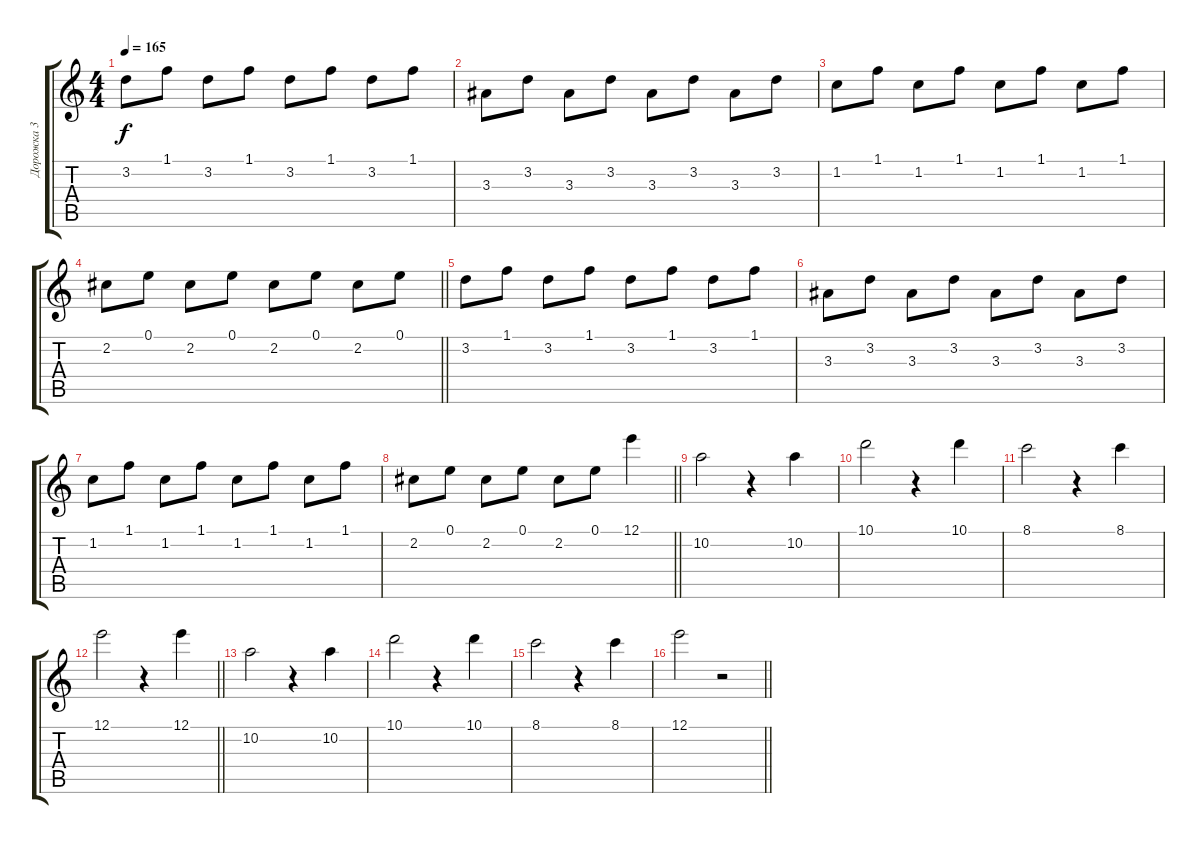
\track ("Дорожка 3" "Дорожка 3") {instrument electricguitarmuted}
\staff {score tabs}
\tuning (E4 B3 G3 D3 A2 E2) {hide}
\ts (4 4)
\tempo 165
\clef g2
\ks c
3.2.8{dy f} 1.1.8 3.2.8 1.1.8 3.2.8 1.1.8 3.2.8 1.1.8 |
3.3.8 3.2.8 3.3.8 3.2.8 3.3.8 3.2.8 3.3.8 3.2.8 |
1.2.8 1.1.8 1.2.8 1.1.8 1.2.8 1.1.8 1.2.8 1.1.8 |
\barLineRight lightlight
2.2.8 0.1.8 2.2.8 0.1.8 2.2.8 0.1.8 2.2.8 0.1.8 |
3.2.8 1.1.8 3.2.8 1.1.8 3.2.8 1.1.8 3.2.8 1.1.8 |
3.3.8 3.2.8 3.3.8 3.2.8 3.3.8 3.2.8 3.3.8 3.2.8 |
1.2.8 1.1.8 1.2.8 1.1.8 1.2.8 1.1.8 1.2.8 1.1.8 |
\barLineRight lightlight
2.2.8 0.1.8 2.2.8 0.1.8 2.2.8 0.1.8 12.1.4 |
10.2.2 r.4 10.2.4 |
10.1.2 r.4 10.1.4 |
8.1.2 r.4 8.1.4 |
\barLineRight lightlight
12.1.2 r.4 12.1.4 |
10.2.2 r.4 10.2.4 |
10.1.2 r.4 10.1.4 |
8.1.2 r.4 8.1.4 |
\barLineRight lightlight
12.1.2 r.2
